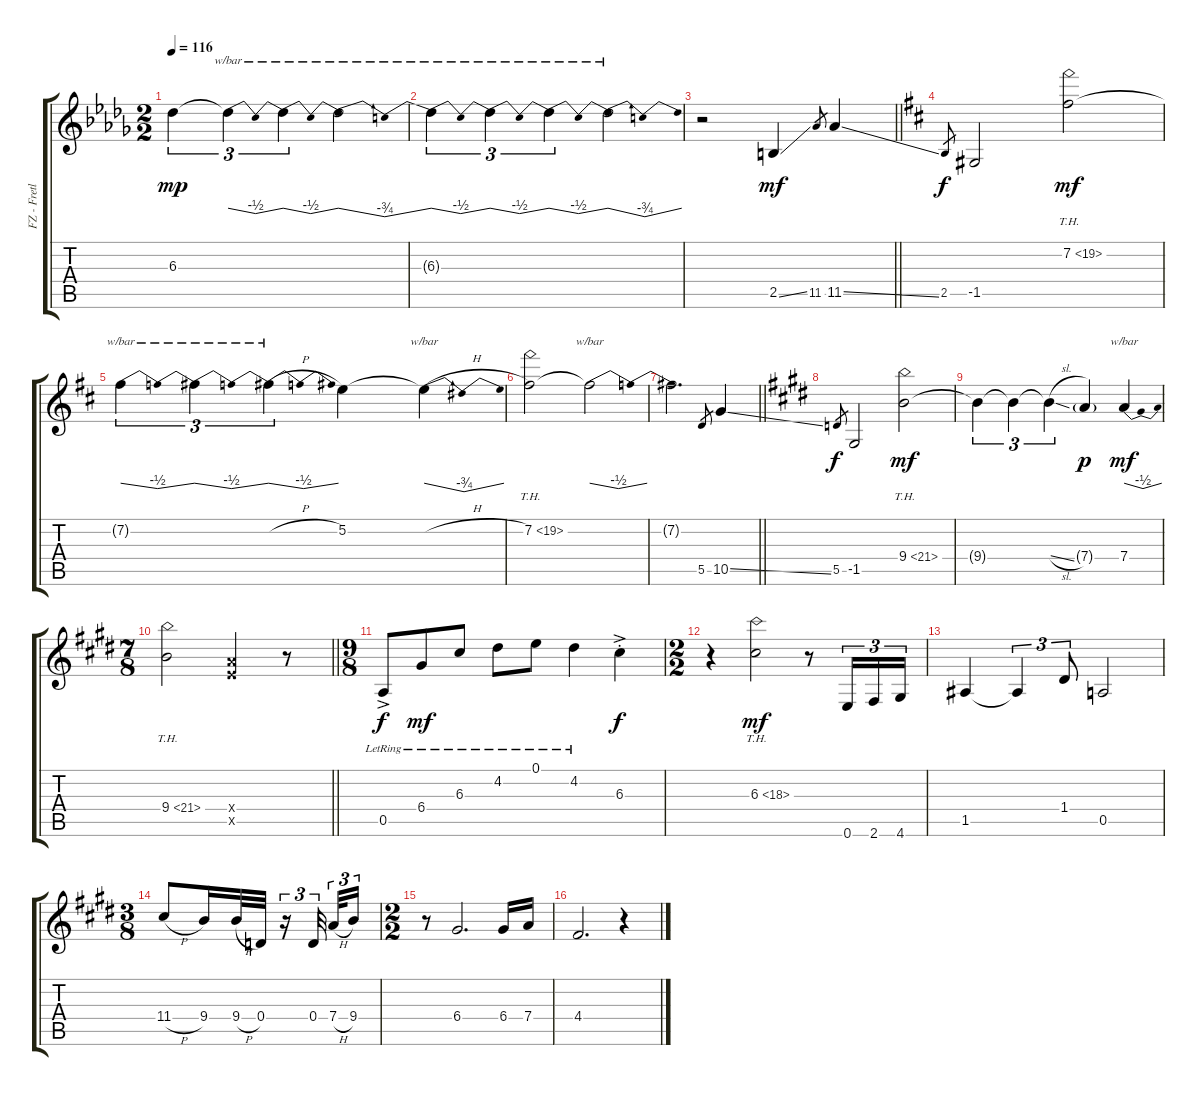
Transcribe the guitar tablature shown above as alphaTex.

\track ("FZ - Fretless fed Pignose" "FZ - Fretl") {instrument overdrivenguitar}
\staff {score tabs}
\tuning (E4 B3 G3 D3 A2 E2) {hide}
\ts (2 2)
\tempo 116
\clef g2
\ks db
6.3{t}.4{tu (3 2) dy mp} 6.3{t}.4{tu (3 2) tbe (dip default 0 0 30 -2 60 0)} 6.3{t}.4{tu (3 2) tbe (dip default 0 0 30 -2 60 0)} 6.3{t}.2{tbe (dip default 0 0 30 -3 60 0)} |
6.3{t}.4{tu (3 2) tbe (dip default 0 0 30 -2 60 0)} 6.3{t}.4{tu (3 2) tbe (dip default 0 0 30 -2 60 0)} 6.3{t}.4{tu (3 2) tbe (dip default 0 0 30 -2 60 0)} 6.3{t}.2{tbe (dip default 0 0 30 -3 60 0)} |
\barLineRight lightlight
r.2 2.5{ss}.4{dy mf} 11.5.8{gr} 11.5{ss}.4 |
\ks d
2.5.8{gr dy f} -1.5.2 7.2{th 12}.2{dy mf} |
7.2{t}.4{tu (3 2) tbe (dip default 0 0 30 -2 60 0)} 7.2{t}.4{tu (3 2) tbe (dip default 0 0 30 -2 60 0)} 7.2{h t}.4{tu (3 2) tbe (dip default 0 0 30 -2 60 0)} 5.2.4 5.2{h t}.4{tbe (dip default 0 0 30 -3 60 0)} |
7.2{th 12}.2 7.2{t}.2{tbe (dip default 0 0 30 -2 60 0)} |
\barLineRight lightlight
7.2{t}.2{d} 5.5.8{gr} 10.5{ss}.4 |
\ks e
5.5.8{gr dy f} -1.5.2 9.4{th 12}.2{dy mf} |
\ks c#minor
9.4{t}.4{tu (3 2)} 9.4{t}.4{tu (3 2)} 9.4{sl t}.4{tu (3 2)} 7.4{g}.4{dy p} 7.4.4{tbe (dip default 0 0 30 -2 60 0) dy mf} |
\ts (7 8)
\barLineRight lightlight
9.4{th 12}.2 (7.4{x} 7.5{x}).4 r.8 |
\ts (9 8)
\ks e
0.5{ac lr}.8{dy f} 6.4{lr}.8{dy mf} 6.3{lr}.8 4.2{lr}.8 0.1{lr}.8 4.2{lr}.4 6.3{ac st}.4{dy f} |
\ts (2 2)
\ks c#minor
r.4 6.3{th 12}.2{dy mf} r.8 0.6.16{tu (3 2)} 2.6.16{tu (3 2)} 4.6.16{tu (3 2)} |
1.5.4 1.5{t}.4{tu (3 2)} 1.4.8{tu (3 2)} 0.5.2 |
\ts (3 8)
11.4{h}.8 9.4.16 9.4{h}.32 0.4.32 r.16{tu (3 2)} 0.4.32{tu (3 2) beam splitsecondary} 7.4{h}.32{tu (3 2)} 9.4.16{tu (3 2)} |
\ts (2 2)
\ks e
r.8 6.4.2{d} 6.4.16 7.4.16 |
\ks c#minor
4.4.2{d} r.4
